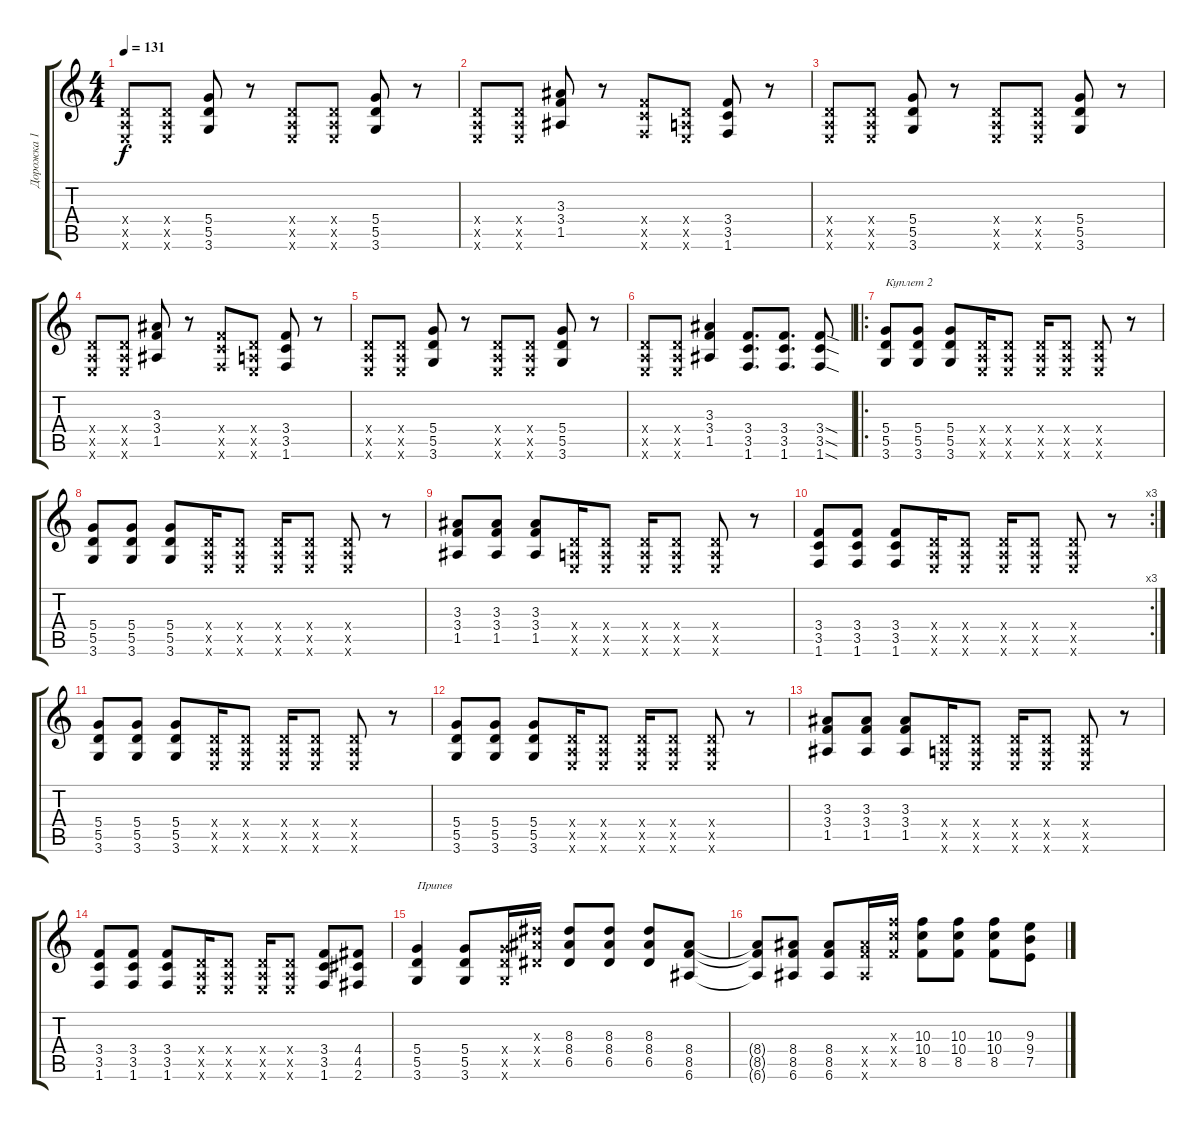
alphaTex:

\track ("Дорожка 1" "Дорожка 1") {instrument acousticguitarsteel}
\staff {score tabs}
\tuning (E4 B3 G3 D3 A2 E2) {hide}
\ts (4 4)
\tempo 131
\clef g2
\ks c
(0.4{x} 0.5{x} 0.6{x}).8{dy f} (0.4{x} 0.5{x} 0.6{x}).8 (5.4 5.5 3.6).8 r.8 (0.4{x} 0.5{x} 0.6{x}).8 (0.4{x} 0.5{x} 0.6{x}).8 (5.4 5.5 3.6).8 r.8 |
(0.4{x} 0.5{x} 0.6{x}).8 (0.4{x} 0.5{x} 0.6{x}).8 (3.3 3.4 1.5).8 r.8 (3.4{x} 3.5{x} 1.6{x}).8 (0.4{x} 0.5{x} 0.6{x}).8 (3.4 3.5 1.6).8 r.8 |
(0.4{x} 0.5{x} 0.6{x}).8 (0.4{x} 0.5{x} 0.6{x}).8 (5.4 5.5 3.6).8 r.8 (0.4{x} 0.5{x} 0.6{x}).8 (0.4{x} 0.5{x} 0.6{x}).8 (5.4 5.5 3.6).8 r.8 |
(0.4{x} 0.5{x} 0.6{x}).8 (0.4{x} 0.5{x} 0.6{x}).8 (3.3 3.4 1.5).8 r.8 (3.4{x} 3.5{x} 1.6{x}).8 (0.4{x} 0.5{x} 0.6{x}).8 (3.4 3.5 1.6).8 r.8 |
(0.4{x} 0.5{x} 0.6{x}).8 (0.4{x} 0.5{x} 0.6{x}).8 (5.4 5.5 3.6).8 r.8 (0.4{x} 0.5{x} 0.6{x}).8 (0.4{x} 0.5{x} 0.6{x}).8 (5.4 5.5 3.6).8 r.8 |
(0.4{x} 0.5{x} 0.6{x}).8 (0.4{x} 0.5{x} 0.6{x}).8 (3.3 3.4 1.5).4 (3.4 3.5 1.6).8{d} (3.4 3.5 1.6).8{d} (3.4{sod} 3.5{sod} 1.6{sod}).8 |
\ro
(5.4 5.5 3.6).8{txt "Куплет 2"} (5.4 5.5 3.6).8 (5.4 5.5 3.6).8 (0.4{x} 0.5{x} 0.6{x}).16 (0.4{x} 0.5{x} 0.6{x}).8 (0.4{x} 0.5{x} 0.6{x}).16 (0.4{x} 0.5{x} 0.6{x}).8 (0.4{x} 0.5{x} 0.6{x}).8 r.8 |
(5.4 5.5 3.6).8 (5.4 5.5 3.6).8 (5.4 5.5 3.6).8 (0.4{x} 0.5{x} 0.6{x}).16 (0.4{x} 0.5{x} 0.6{x}).8 (0.4{x} 0.5{x} 0.6{x}).16 (0.4{x} 0.5{x} 0.6{x}).8 (0.4{x} 0.5{x} 0.6{x}).8 r.8 |
(3.3 3.4 1.5).8 (3.3 3.4 1.5).8 (3.3 3.4 1.5).8 (0.4{x} 0.5{x} 0.6{x}).16 (0.4{x} 0.5{x} 0.6{x}).8 (0.4{x} 0.5{x} 0.6{x}).16 (0.4{x} 0.5{x} 0.6{x}).8 (0.4{x} 0.5{x} 0.6{x}).8 r.8 |
\rc 3
(3.4 3.5 1.6).8 (3.4 3.5 1.6).8 (3.4 3.5 1.6).8 (0.4{x} 0.5{x} 0.6{x}).16 (0.4{x} 0.5{x} 0.6{x}).8 (0.4{x} 0.5{x} 0.6{x}).16 (0.4{x} 0.5{x} 0.6{x}).8 (0.4{x} 0.5{x} 0.6{x}).8 r.8 |
(5.4 5.5 3.6).8 (5.4 5.5 3.6).8 (5.4 5.5 3.6).8 (0.4{x} 0.5{x} 0.6{x}).16 (0.4{x} 0.5{x} 0.6{x}).8 (0.4{x} 0.5{x} 0.6{x}).16 (0.4{x} 0.5{x} 0.6{x}).8 (0.4{x} 0.5{x} 0.6{x}).8 r.8 |
(5.4 5.5 3.6).8 (5.4 5.5 3.6).8 (5.4 5.5 3.6).8 (0.4{x} 0.5{x} 0.6{x}).16 (0.4{x} 0.5{x} 0.6{x}).8 (0.4{x} 0.5{x} 0.6{x}).16 (0.4{x} 0.5{x} 0.6{x}).8 (0.4{x} 0.5{x} 0.6{x}).8 r.8 |
(3.3 3.4 1.5).8 (3.3 3.4 1.5).8 (3.3 3.4 1.5).8 (0.4{x} 0.5{x} 0.6{x}).16 (0.4{x} 0.5{x} 0.6{x}).8 (0.4{x} 0.5{x} 0.6{x}).16 (0.4{x} 0.5{x} 0.6{x}).8 (0.4{x} 0.5{x} 0.6{x}).8 r.8 |
(3.4 3.5 1.6).8 (3.4 3.5 1.6).8 (3.4 3.5 1.6).8 (0.4{x} 0.5{x} 0.6{x}).16 (0.4{x} 0.5{x} 0.6{x}).8 (0.4{x} 0.5{x} 0.6{x}).16 (0.4{x} 0.5{x} 0.6{x}).8 (3.4 3.5 1.6).8 (4.4 4.5 2.6).8 |
(5.4 5.5 3.6).4{txt "Припев"} (5.4 5.5 3.6).8 (5.4{x} 5.5{x} 3.6{x}).16 (8.3{x} 8.4{x} 6.5{x}).16 (8.3 8.4 6.5).8 (8.3 8.4 6.5).8 (8.3 8.4 6.5).8 (8.4 8.5 6.6).8 |
(8.4{t} 8.5{t} 6.6{t}).8 (8.4 8.5 6.6).8 (8.4 8.5 6.6).8 (8.4{x} 8.5{x} 6.6{x}).16 (10.3{x} 10.4{x} 8.5{x}).16 (10.3 10.4 8.5).8 (10.3 10.4 8.5).8 (10.3 10.4 8.5).8 (9.3 9.4 7.5).8
